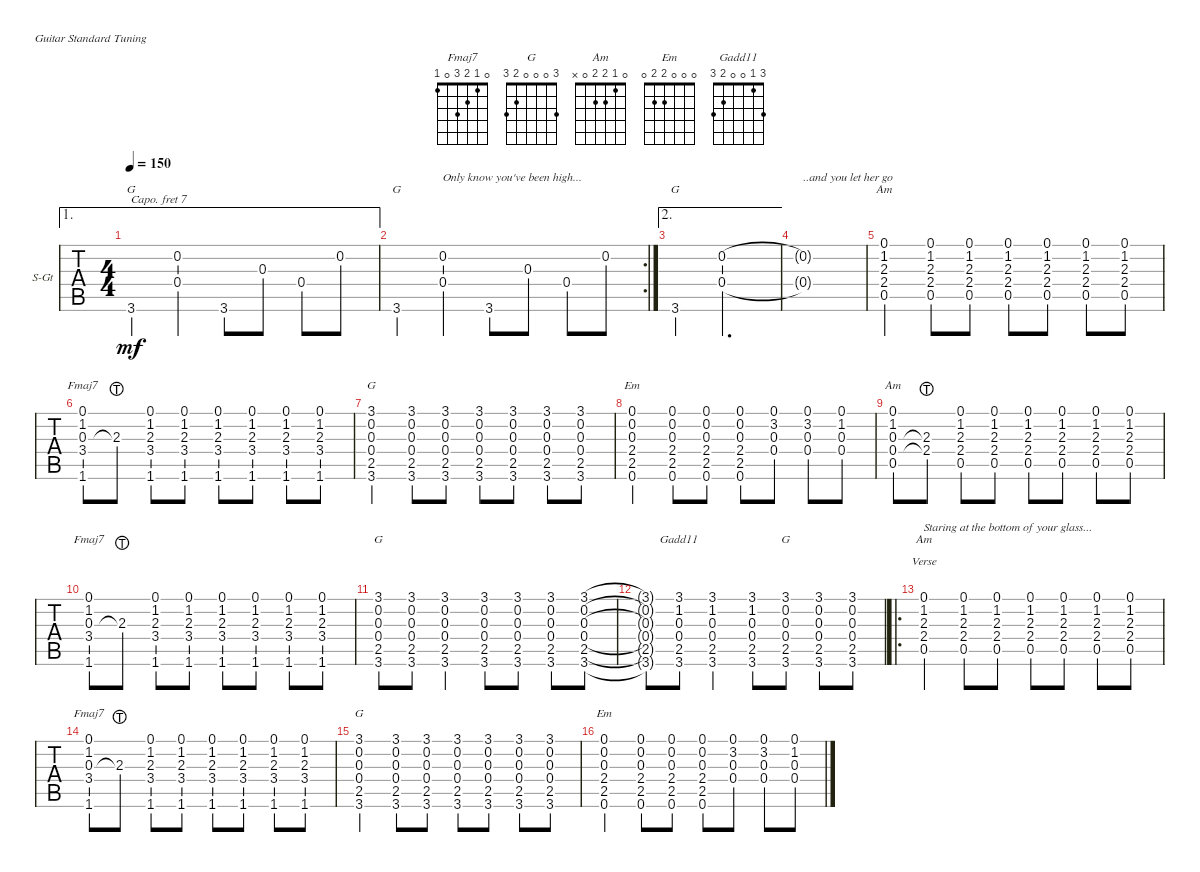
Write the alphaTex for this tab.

\defaultSystemsLayout 4
\bracketExtendMode groupsimilarinstruments
\firstSystemTrackNameOrientation horizontal
\otherSystemsTrackNameOrientation horizontal
\track ("Let Her Go" "S-Gt") {instrument acousticguitarsteel}
\staff {tabs}
\capo 7
\tuning (E4 B3 G3 D3 A2 E2)
\chord ("Fmaj7" 0 1 2 3 0 1)
\chord ("G" 0 3 0 0 x 3)
\chord ("Am" 0 1 2 2 0 x)
\chord ("G" 3 0 0 0 2 3)
\chord ("Em" 0 0 0 2 2 0)
\chord ("Gadd11" 3 1 0 0 2 3)
\ae 1
\ts (4 4)
\tempo 150
\clef g2
\ks c
3.6.4{ch "G" dy mf} (0.4 0.2).4 3.6.8 0.3.8 0.4.8 0.2.8 |
\rc 2
3.6.4{ch "G"} (0.4 0.2).4{txt "Only know you've been high..."} 3.6.8 0.3.8 0.4.8 0.2.8 |
\ae 2
3.6.4{ch "G"} (0.2 0.4).2{d} |
(0.4{t} 0.2{t}).1{txt "..and you let her go"} |
(0.1 1.2 2.3 2.4 0.5).4{ch "Am"} (0.1 1.2 2.3 2.4 0.5).8 (0.1 1.2 2.3 2.4 0.5).8 (0.1 1.2 2.3 2.4 0.5).8 (0.1 1.2 2.3 2.4 0.5).8 (0.1 1.2 2.3 2.4 0.5).8 (0.1 1.2 2.3 2.4 0.5).8 |
(1.6 3.4 0.3 1.2 0.1).8{ch "Fmaj7"} 2.3{lht}.8 (1.6 3.4 2.3 1.2 0.1).8 (1.6 3.4 2.3 1.2 0.1).8 (1.6 3.4 2.3 1.2 0.1).8 (1.6 3.4 2.3 1.2 0.1).8 (1.6 3.4 2.3 1.2 0.1).8 (1.6 3.4 2.3 1.2 0.1).8 |
(3.1 0.2 0.3 0.4 2.5 3.6).4{ch "G"} (3.1 0.2 0.3 0.4 2.5 3.6).8 (3.1 0.2 0.3 0.4 2.5 3.6).8 (3.1 0.2 0.3 0.4 2.5 3.6).8 (3.1 0.2 0.3 0.4 2.5 3.6).8 (3.1 0.2 0.3 0.4 2.5 3.6).8 (3.1 0.2 0.3 0.4 2.5 3.6).8 |
(0.1 0.2 0.3 2.4 2.5 0.6).4{ch "Em"} (0.6 2.5 2.4 0.3 0.2 0.1).8 (0.6 2.5 2.4 0.3 0.2 0.1).8 (0.6 2.5 2.4 0.3 0.2 0.1).8 (0.1 3.2 0.3 0.4).8 (0.1 3.2 0.3 0.4).8 (0.1 1.2 0.3 0.4).8 |
(0.1 1.2 0.3 0.4 0.5).8{ch "Am"} (2.4{lht} 2.3{lht}).8 (0.1 1.2 2.3 2.4 0.5).8 (0.1 1.2 2.3 2.4 0.5).8 (0.1 1.2 2.3 2.4 0.5).8 (0.1 1.2 2.3 2.4 0.5).8 (0.1 1.2 2.3 2.4 0.5).8 (0.1 1.2 2.3 2.4 0.5).8 |
(1.6 3.4 0.3 1.2 0.1).8{ch "Fmaj7"} 2.3{lht}.8 (1.6 3.4 2.3 1.2 0.1).8 (1.6 3.4 2.3 1.2 0.1).8 (1.6 3.4 2.3 1.2 0.1).8 (1.6 3.4 2.3 1.2 0.1).8 (1.6 3.4 2.3 1.2 0.1).8 (1.6 3.4 2.3 1.2 0.1).8 |
(3.1 0.2 0.3 0.4 2.5 3.6).8{ch "G"} (3.1 0.2 0.3 0.4 2.5 3.6).8 (3.1 0.2 0.3 0.4 2.5 3.6).4 (3.1 0.2 0.3 0.4 2.5 3.6).8 (3.1 0.2 0.3 0.4 2.5 3.6).8 (3.1 0.2 0.3 0.4 2.5 3.6).8 (3.1 0.2 0.3 0.4 2.5 3.6).8 |
(3.1{t} 0.2{t} 0.3{t} 0.4{t} 2.5{t} 3.6{t}).8 (3.1 1.2 0.3 0.4 2.5 3.6).8{ch "Gadd11"} (3.1 1.2 0.3 0.4 2.5 3.6).4 (3.1 1.2 0.3 0.4 2.5 3.6).8 (3.1 0.2 0.3 0.4 2.5 3.6).8{ch "G"} (3.1 0.2 0.3 0.4 2.5 3.6).8 (3.1 0.2 0.3 0.4 2.5 3.6).8 |
\ro
(0.1 1.2 2.3 2.4 0.5).4{ch "Am" txt "Staring at the bottom of your glass..." lyrics (0 "") lyrics (1 "Verse") lyrics (2 "") lyrics (3 "") lyrics (4 "")} (0.1 1.2 2.3 2.4 0.5).8 (0.1 1.2 2.3 2.4 0.5).8 (0.1 1.2 2.3 2.4 0.5).8 (0.1 1.2 2.3 2.4 0.5).8 (0.1 1.2 2.3 2.4 0.5).8 (0.1 1.2 2.3 2.4 0.5).8 |
(1.6 3.4 0.3 1.2 0.1).8{ch "Fmaj7"} 2.3{lht}.8 (1.6 3.4 2.3 1.2 0.1).8 (1.6 3.4 2.3 1.2 0.1).8 (1.6 3.4 2.3 1.2 0.1).8 (1.6 3.4 2.3 1.2 0.1).8 (1.6 3.4 2.3 1.2 0.1).8 (1.6 3.4 2.3 1.2 0.1).8 |
(3.1 0.2 0.3 0.4 2.5 3.6).4{ch "G"} (3.1 0.2 0.3 0.4 2.5 3.6).8 (3.1 0.2 0.3 0.4 2.5 3.6).8 (3.1 0.2 0.3 0.4 2.5 3.6).8 (3.1 0.2 0.3 0.4 2.5 3.6).8 (3.1 0.2 0.3 0.4 2.5 3.6).8 (3.1 0.2 0.3 0.4 2.5 3.6).8 |
(0.1 0.2 0.3 2.4 2.5 0.6).4{ch "Em"} (0.6 2.5 2.4 0.3 0.2 0.1).8 (0.6 2.5 2.4 0.3 0.2 0.1).8 (0.6 2.5 2.4 0.3 0.2 0.1).8 (0.1 3.2 0.3 0.4).8 (0.1 3.2 0.3 0.4).8 (0.1 1.2 0.3 0.4).8
